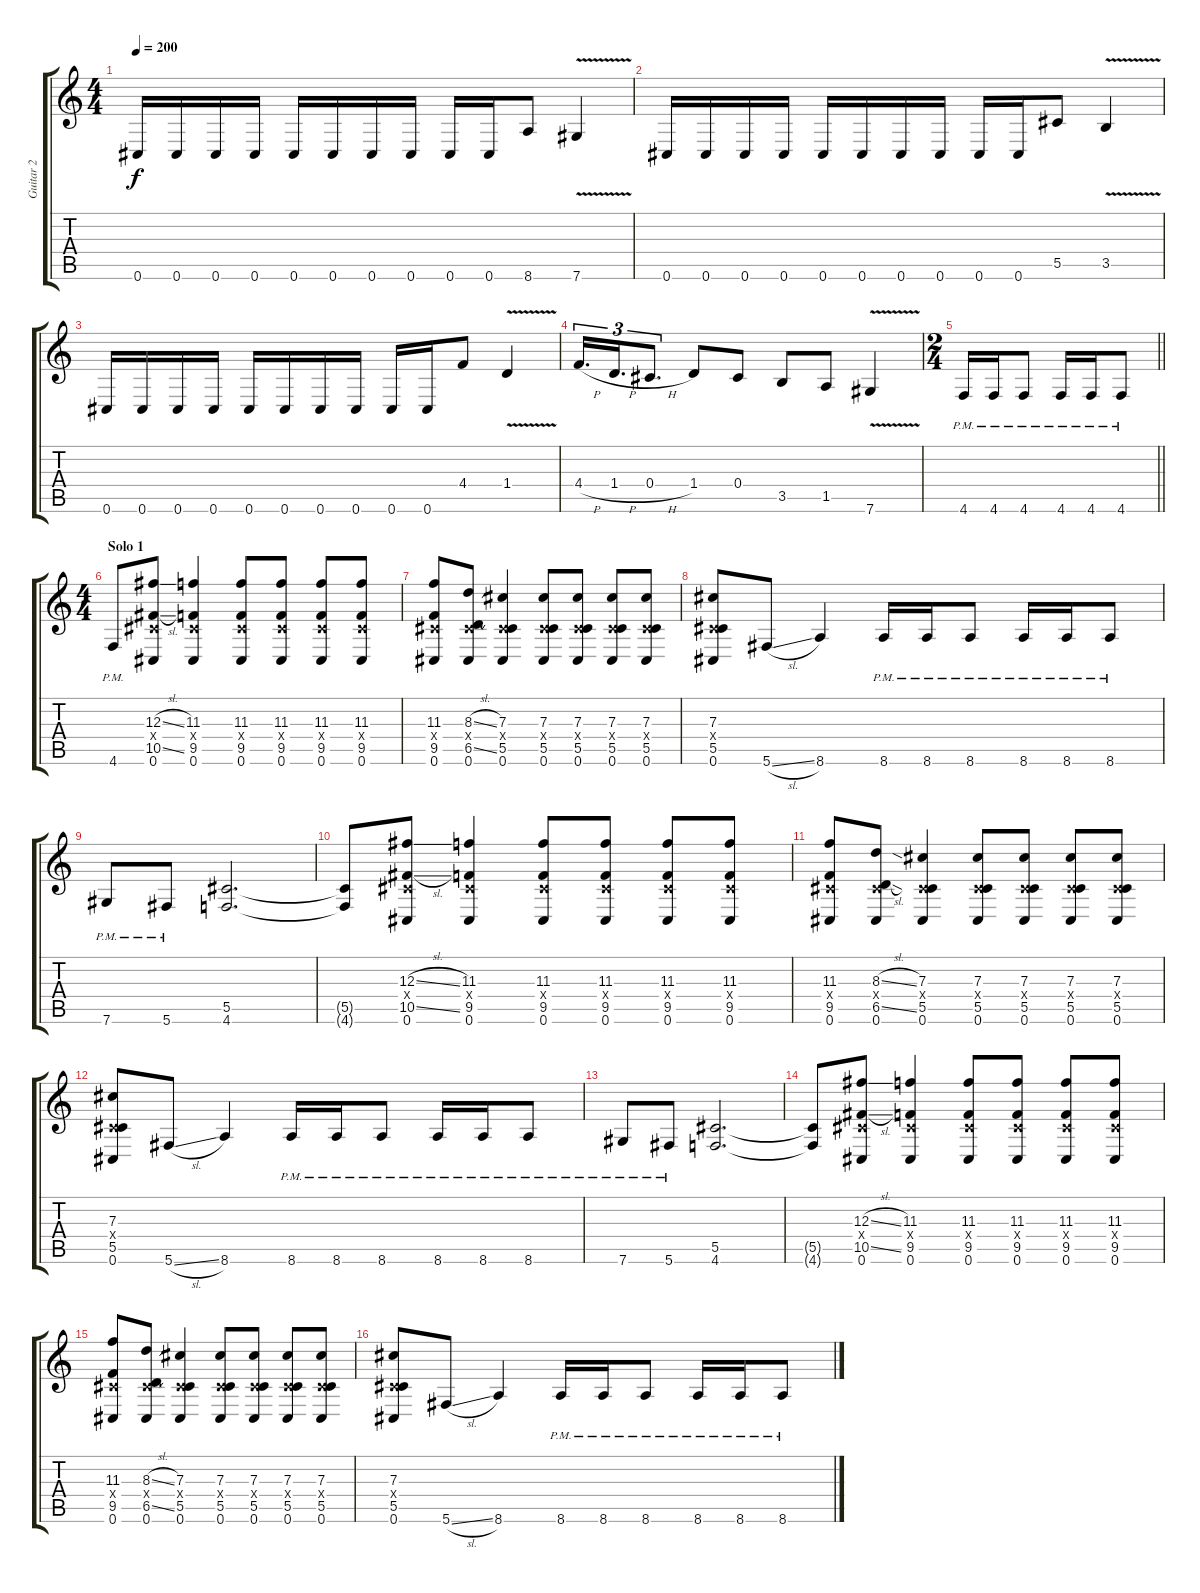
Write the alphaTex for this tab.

\track ("Guitar 2" "Guitar 2") {instrument distortionguitar}
\staff {score tabs}
\tuning (Eb4 Bb3 Gb3 Db3 Ab2 Db2) {hide}
\ts (4 4)
\tempo 200
\clef g2
\ks c
0.6.16{dy f} 0.6.16 0.6.16 0.6.16 0.6.16 0.6.16 0.6.16 0.6.16 0.6.16 0.6.16 8.6.8 7.6{v}.4 |
0.6.16 0.6.16 0.6.16 0.6.16 0.6.16 0.6.16 0.6.16 0.6.16 0.6.16 0.6.16 5.5.8 3.5{v}.4 |
0.6.16 0.6.16 0.6.16 0.6.16 0.6.16 0.6.16 0.6.16 0.6.16 0.6.16 0.6.16 4.4.8 1.4{v}.4 |
4.4{h}.16{d tu (3 2)} 1.4{h}.16{d tu (3 2)} 0.4{h}.8{d tu (3 2)} 1.4.8 0.4.8 3.5.8 1.5.8 7.6{v}.4 |
\ts (2 4)
\barLineRight lightlight
4.6{pm}.16 4.6{pm}.16 4.6{pm}.8 4.6{pm}.16 4.6{pm}.16 4.6{pm}.8 |
\ts (4 4)
\section ("" "Solo 1")
4.6{pm}.8 (12.3{sl} 0.4{x} 10.5{sl} 0.6).8 (11.3 0.4{x} 9.5 0.6).4 (11.3 0.4{x} 9.5 0.6).8 (11.3 0.4{x} 9.5 0.6).8 (11.3 0.4{x} 9.5 0.6).8 (11.3 0.4{x} 9.5 0.6).8 |
(11.3 0.4{x} 9.5 0.6).8 (8.3{sl} 0.4{x} 6.5{sl} 0.6).8 (7.3 0.4{x} 5.5 0.6).4 (7.3 0.4{x} 5.5 0.6).8 (7.3 0.4{x} 5.5 0.6).8 (7.3 0.4{x} 5.5 0.6).8 (7.3 0.4{x} 5.5 0.6).8 |
(7.3 0.4{x} 5.5 0.6).8 5.6{sl}.8 8.6.4 8.6{pm}.16 8.6{pm}.16 8.6{pm}.8 8.6{pm}.16 8.6{pm}.16 8.6{pm}.8 |
7.6{pm}.8 5.6{pm}.8 (5.5 4.6).2{d} |
(5.5{t} 4.6{t}).8 (12.3{sl} 0.4{x} 10.5{sl} 0.6).8 (11.3 0.4{x} 9.5 0.6).4 (11.3 0.4{x} 9.5 0.6).8 (11.3 0.4{x} 9.5 0.6).8 (11.3 0.4{x} 9.5 0.6).8 (11.3 0.4{x} 9.5 0.6).8 |
(11.3 0.4{x} 9.5 0.6).8 (8.3{sl} 0.4{x} 6.5{sl} 0.6).8 (7.3 0.4{x} 5.5 0.6).4 (7.3 0.4{x} 5.5 0.6).8 (7.3 0.4{x} 5.5 0.6).8 (7.3 0.4{x} 5.5 0.6).8 (7.3 0.4{x} 5.5 0.6).8 |
(7.3 0.4{x} 5.5 0.6).8 5.6{sl}.8 8.6.4 8.6{pm}.16 8.6{pm}.16 8.6{pm}.8 8.6{pm}.16 8.6{pm}.16 8.6{pm}.8 |
7.6{pm}.8 5.6{pm}.8 (5.5 4.6).2{d} |
(5.5{t} 4.6{t}).8 (12.3{sl} 0.4{x} 10.5{sl} 0.6).8 (11.3 0.4{x} 9.5 0.6).4 (11.3 0.4{x} 9.5 0.6).8 (11.3 0.4{x} 9.5 0.6).8 (11.3 0.4{x} 9.5 0.6).8 (11.3 0.4{x} 9.5 0.6).8 |
(11.3 0.4{x} 9.5 0.6).8 (8.3{sl} 0.4{x} 6.5{sl} 0.6).8 (7.3 0.4{x} 5.5 0.6).4 (7.3 0.4{x} 5.5 0.6).8 (7.3 0.4{x} 5.5 0.6).8 (7.3 0.4{x} 5.5 0.6).8 (7.3 0.4{x} 5.5 0.6).8 |
(7.3 0.4{x} 5.5 0.6).8 5.6{sl}.8 8.6.4 8.6{pm}.16 8.6{pm}.16 8.6{pm}.8 8.6{pm}.16 8.6{pm}.16 8.6{pm}.8
